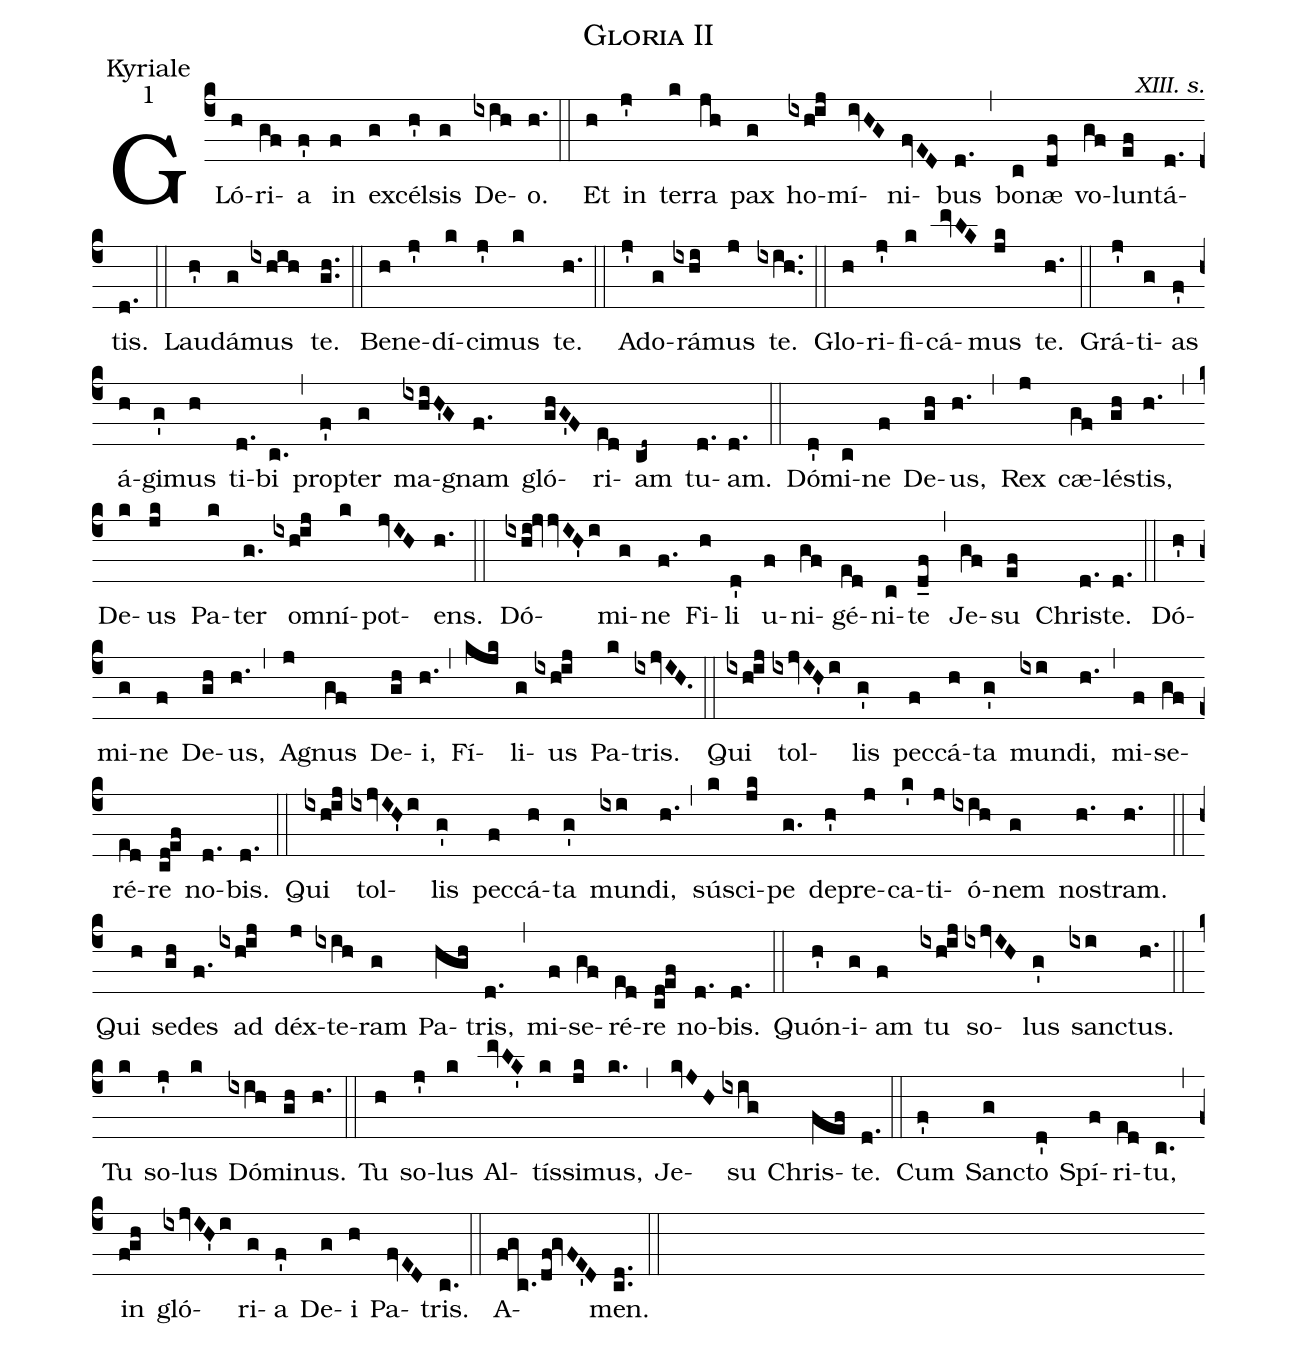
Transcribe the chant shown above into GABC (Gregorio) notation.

name:Gloria II;
office-part:Kyriale;
mode:1;
commentary:XIII. s.;
%%
(c4) GLó(h)ri(gf)a(f') in(f) ex(g)cél(h')sis(g) De(ixih)o.(h.) (::)
Et(h) in(j') ter(k)ra(jh) pax(g) ho(ixhij)mí(ivHG)ni(fvED)bus(d.) (,) bo(c)næ(df) vo(gf)lun(ef)tá(d.)tis.(d.) (::)
Lau(h')dá(g)mus(ixhih) te.(gh..) (::)
Be(h)ne(j')dí(k)ci(j')mus(k) te.(h.) (::)
Ad(j')o(g)rá(ixhi)mus(j) te.(ixih..) (::)
Glo(h)ri(j')fi(k)cá(mvLK)mus(jk) te.(h.) (::)
Grá(j')ti(g)as(f') á(h)gi(g')mus(h) ti(d.)bi(c.) (,) prop(f')ter(g) ma(ixhiH'G)gnam(f.) gló(ghG'F)ri(ed)am(cd~) tu(d.)am.(d.) (::)
Dó(d')mi(c)ne(f) De(gh)us,(h.) (,) Rex(j) cæ(gf)lés(gh)tis,(h.) (,) De(k)us(jk) Pa(k)ter(g.) om(ixhij)ní(k)pot(jvIH)ens.(h.) (::)
Dó(ixhi!jvvIH'i)mi(g)ne(f.) Fi(h)li(d') u(f)ni(gf)gé(ed)ni(c)te(d_f) (,) Je(gf)su(ef) Chris(d.)te.(d.) (::)
Dó(h')mi(g)ne(f) De(gh)us,(h.) (,) A(j)gnus(gf) De(gh)i,(h.) (,) Fí(kjk)li(g)us(ixhij) Pa(k)tris.(ixjvIH.) (::)
Qui(ixhij) tol(ixjvIH'i)lis(g') pec(f)cá(h)ta(g') mun(ixi)di,(h.) (,) mi(f)se(gf)ré(ed)re(cd!ef) no(d.)bis.(d.) (::)
Qui(ixhij) tol(ixjvIH'i)lis(g') pec(f)cá(h)ta(g') mun(ixi)di,(h.) (,) sú(k)sci(jk)pe(g.) de(h')pre(j)ca(k')ti(j)ó(ixih)nem(g) nos(h.)tram.(h.) (::)
Qui(h) se(gh)des(f.) ad(ixhij) déx(j)te(ixih)ram(g) Pa(hgh)tris,(d.) (,) mi(f)se(gf)ré(ed)re(cd!ef) no(d.)bis.(d.) (::)
Quón(h')i(g)am(f) tu(ixhij) so(ixjvIH)lus(g') sanc(ixi)tus.(h.) (::)
Tu(k) so(j')lus(k) Dó(ixih)mi(gh)nus.(h.) (::)
Tu(h) so(j')lus(k) Al(mvLK')tís(k)si(jk)mus,(k.) (,) Je(kvJH)su(ixig) Chris(fef)te.(d.) (::)
Cum(f') Sanc(g)to(d') Spí(f)ri(ed)tu,(c.) (,) in(fgh) gló(ixjvIH'i)ri(g)a(f') De(g)i(h) Pa(fvED)tris.(c.) (::)
A(fgc./df!gvFE'D)men.(cd..) (::)
